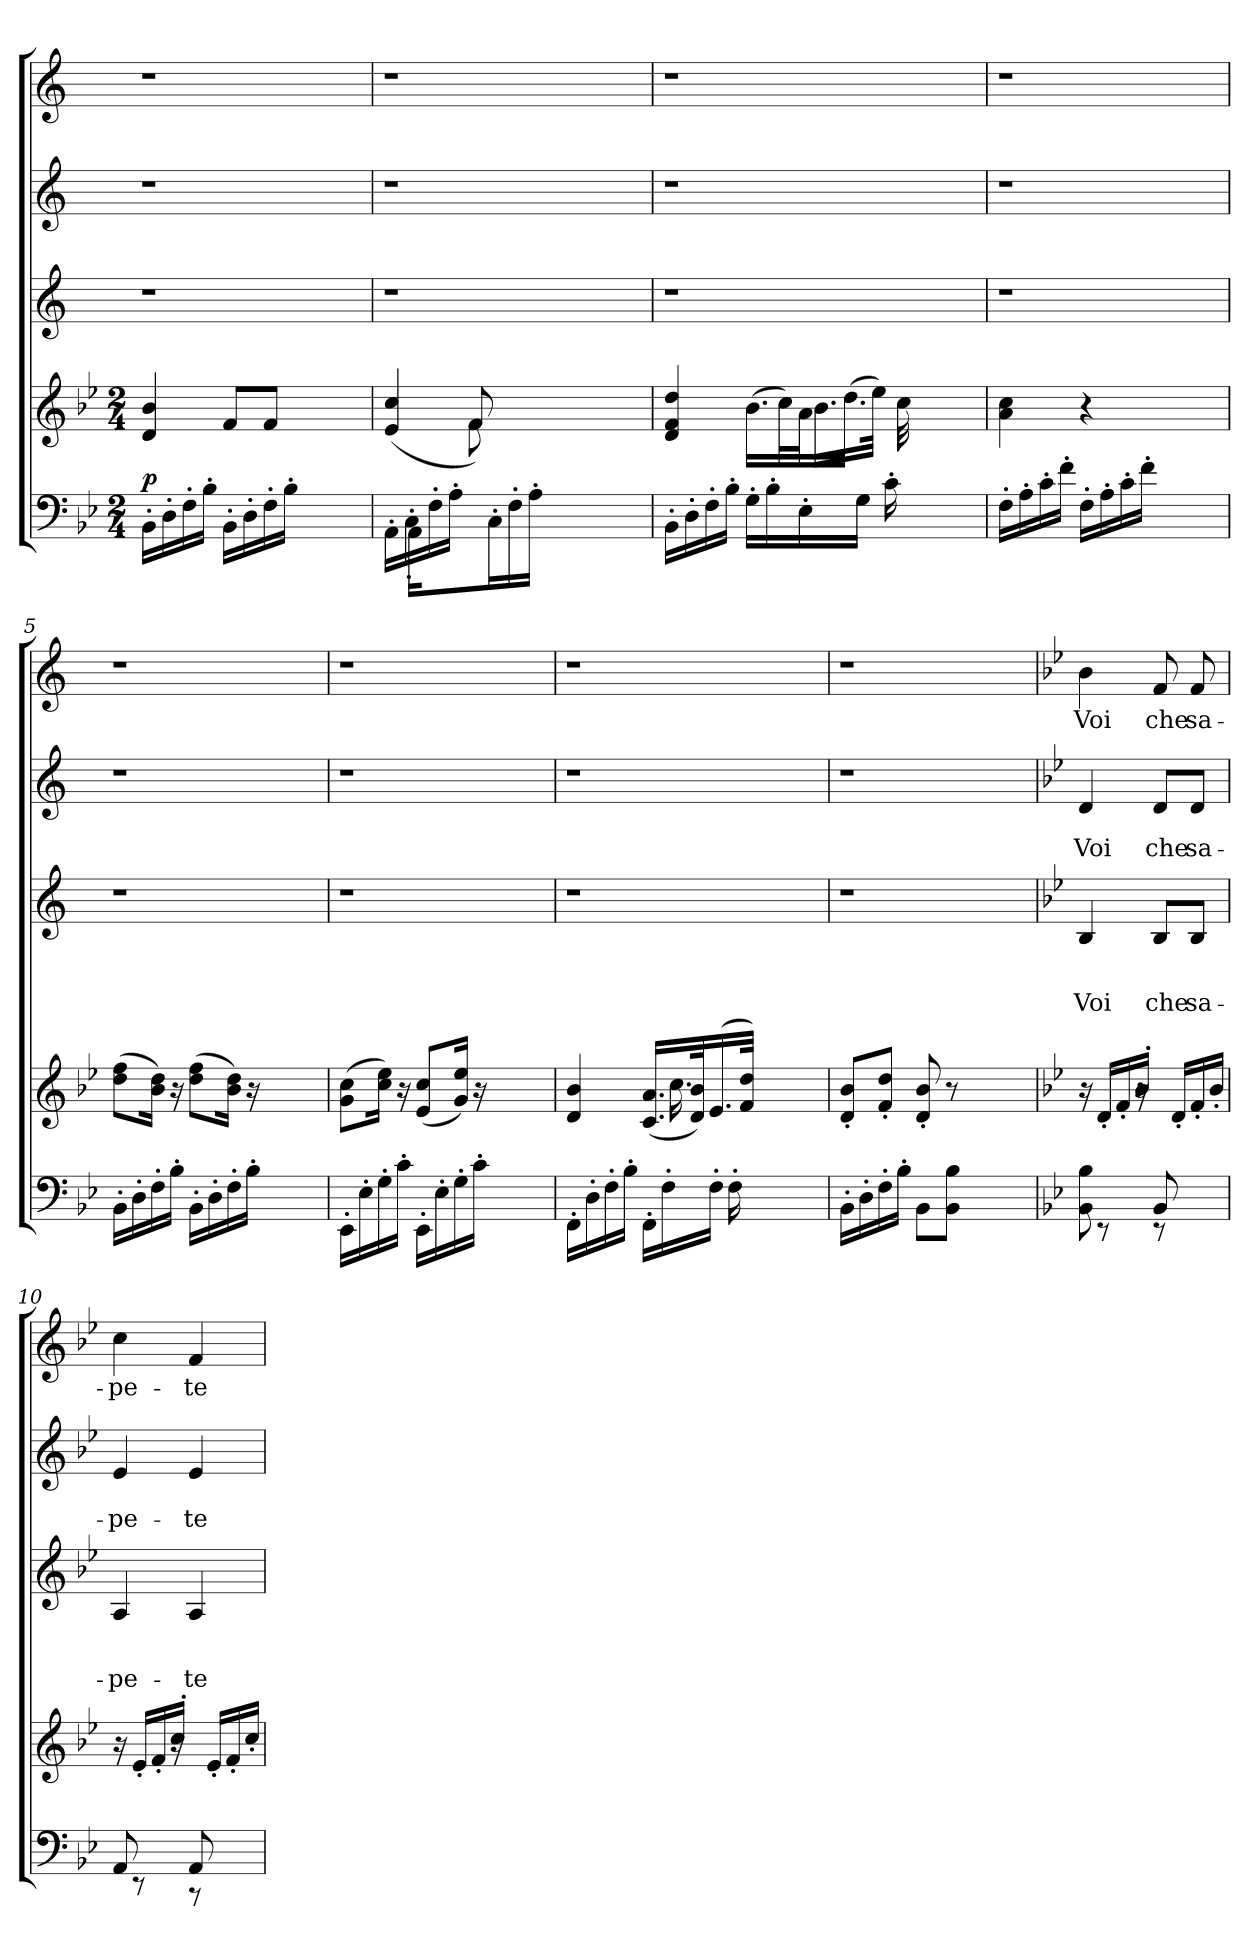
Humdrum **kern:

**kern	**dynam	**kern	**kern	**text	**text	**text	**kern	**text	**text	**kern	**text
*part5	*part5	*part4	*part3	*part3	*part3	*part3	*part2	*part2	*part2	*part1	*part1
*staff5	*staff5	*staff4	*staff3	*staff3	*staff3	*staff3	*staff2	*staff2	*staff2	*staff1	*staff1
*clefF4	*	*clefG2	*clefG2	*	*	*	*clefG2	*	*	*clefG2	*
*k[b-e-]	*	*k[b-e-]	*k[]	*	*	*	*k[]	*	*	*k[]	*
*B-:	*	*B-:	*C:	*	*	*	*C:	*	*	*C:	*
*M2/4	*	*M2/4	*	*	*	*	*	*	*	*	*
=1	=1	=1	=1	=1	=1	=1	=1	=1	=1	=1	=1
!	!LO:DY:a	!	!	!	!	!	!	!	!	!	!
16BB-'>\LL	p	4d/ 4b-/	1r	.	.	.	1r	.	.	1r	.
16D'>\	.	.	.	.	.	.	.	.	.	.	.
16F'>\	.	.	.	.	.	.	.	.	.	.	.
16B-'>\JJ	.	.	.	.	.	.	.	.	.	.	.
16BB-'>\LL	.	8f/L	.	.	.	.	.	.	.	.	.
16D'>\	.	.	.	.	.	.	.	.	.	.	.
16F'>\	.	8f/J	.	.	.	.	.	.	.	.	.
16B-'>\JJ	.	.	.	.	.	.	.	.	.	.	.
2ryy	.	2ryy	.	.	.	.	.	.	.	.	.
=2	=2	=2	=2	=2	=2	=2	=2	=2	=2	=2	=2
*^	*	*^	*	*	*	*	*	*	*	*	*
16AA'<\LL	16ryy	.	(<4e-/ 4cc/	4ryy	1r	.	.	.	1r	.	.	1r	.
16C'<\	16AA'<\LL	.	.	.	.	.	.	.	.	.	.	.	.
16F'<\	8.ryy	.	.	.	.	.	.	.	.	.	.	.	.
16A'<\JJ	.	.	.	.	.	.	.	.	.	.	.	.	.
2ryy	.	.	8f/)	8f\	.	.	.	.	.	.	.	.	.
.	16C'<\	.	.	.	.	.	.	.	.	.	.	.	.
.	16F'<\	.	2ryy	2ryy	.	.	.	.	.	.	.	.	.
.	16A'<\JJ	.	.	.	.	.	.	.	.	.	.	.	.
.	2ryy	.	.	.	.	.	.	.	.	.	.	.	.
4ryy	.	.	.	.	.	.	.	.	.	.	.	.	.
.	.	.	8ryy	8ryy	.	.	.	.	.	.	.	.	.
=3	=3	=3	=3	=3	=3	=3	=3	=3	=3	=3	=3	=3	=3
16BB-'<\LL	2ryy	.	4d/ 4f/ 4dd/	4.ryy	1r	.	.	.	1r	.	.	1r	.
16D'<\	.	.	.	.	.	.	.	.	.	.	.	.	.
16F'<\	.	.	.	.	.	.	.	.	.	.	.	.	.
16B-'<\JJ	.	.	.	.	.	.	.	.	.	.	.	.	.
16G'<\LL	.	.	(>16.b-\LL	.	.	.	.	.	.	.	.	.	.
16B-'<\	.	.	.	.	.	.	.	.	.	.	.	.	.
.	.	.	32cc\L)	.	.	.	.	.	.	.	.	.	.
16E-'<\	.	.	32a\J	16.b-\LL	.	.	.	.	.	.	.	.	.
.	.	.	(>16.dd\JJ	.	.	.	.	.	.	.	.	.	.
16G\JJ	.	.	.	.	.	.	.	.	.	.	.	.	.
.	.	.	.	32ee-\JJk)	.	.	.	.	.	.	.	.	.
4..ryy	16c'<\	.	4..ryy	32ryy	.	.	.	.	.	.	.	.	.
.	.	.	.	32cc\	.	.	.	.	.	.	.	.	.
.	4..ryy	.	.	4..ryy	.	.	.	.	.	.	.	.	.
16ryy	.	.	16ryy	.	.	.	.	.	.	.	.	.	.
*v	*v	*	*	*	*	*	*	*	*	*	*	*	*
*	*	*v	*v	*	*	*	*	*	*	*	*	*
=4	=4	=4	=4	=4	=4	=4	=4	=4	=4	=4	=4
16F'>\LL	.	4a\ 4cc\	1r	.	.	.	1r	.	.	1r	.
16A'>\	.	.	.	.	.	.	.	.	.	.	.
16c'>\	.	.	.	.	.	.	.	.	.	.	.
16f'>\JJ	.	.	.	.	.	.	.	.	.	.	.
16F'>\LL	.	4r	.	.	.	.	.	.	.	.	.
16A'>\	.	.	.	.	.	.	.	.	.	.	.
16c'>\	.	.	.	.	.	.	.	.	.	.	.
16f'>\JJ	.	.	.	.	.	.	.	.	.	.	.
2ryy	.	2ryy	.	.	.	.	.	.	.	.	.
!!LO:LB:g=z
=5	=5	=5	=5	=5	=5	=5	=5	=5	=5	=5	=5
16BB-'>\LL	.	(>8dd\ 8ff\L	1r	.	.	.	1r	.	.	1r	.
16D'>\	.	.	.	.	.	.	.	.	.	.	.
16F'>\	.	16b-\ 16dd\Jk)	.	.	.	.	.	.	.	.	.
16B-'>\JJ	.	16ra	.	.	.	.	.	.	.	.	.
16BB-'>\LL	.	(>8dd\ 8ff\L	.	.	.	.	.	.	.	.	.
16D'>\	.	.	.	.	.	.	.	.	.	.	.
16F'>\	.	16b-\ 16dd\Jk)	.	.	.	.	.	.	.	.	.
16B-'>\JJ	.	16ra	.	.	.	.	.	.	.	.	.
2ryy	.	2ryy	.	.	.	.	.	.	.	.	.
=6	=6	=6	=6	=6	=6	=6	=6	=6	=6	=6	=6
16EE-'>\LL	.	(>8g\ 8cc\L	1r	.	.	.	1r	.	.	1r	.
16E-'>\	.	.	.	.	.	.	.	.	.	.	.
16G'>\	.	16cc\ 16ee-\Jk)	.	.	.	.	.	.	.	.	.
16c'>\JJ	.	16ra	.	.	.	.	.	.	.	.	.
16EE-'>\LL	.	(<8e-/ 8cc/L	.	.	.	.	.	.	.	.	.
16E-'>\	.	.	.	.	.	.	.	.	.	.	.
16G'>\	.	16g/ 16ee-/Jk)	.	.	.	.	.	.	.	.	.
16c'>\JJ	.	16ra	.	.	.	.	.	.	.	.	.
2ryy	.	2ryy	.	.	.	.	.	.	.	.	.
=7	=7	=7	=7	=7	=7	=7	=7	=7	=7	=7	=7
*^	*	*^	*	*	*	*	*	*	*	*	*
16FF'<\LL	4..ryy	.	4d/ 4b-/	4ryy	1r	.	.	.	1r	.	.	1r	.
16D'<\	.	.	.	.	.	.	.	.	.	.	.	.	.
16F'<\	.	.	.	.	.	.	.	.	.	.	.	.	.
16B-'<\JJ	.	.	.	.	.	.	.	.	.	.	.	.	.
16FF'<\LL	.	.	(<16.c/ 16.a/LL	16.ryy	.	.	.	.	.	.	.	.	.
16F'<\	.	.	.	.	.	.	.	.	.	.	.	.	.
.	.	.	32d/ 32b-/k)	16.cc\	.	.	.	.	.	.	.	.	.
16F'<\JJ	.	.	(<16.e-/	.	.	.	.	.	.	.	.	.	.
2ryy	16F'<\	.	.	2ryy	.	.	.	.	.	.	.	.	.
.	.	.	32f/ 32dd/JJk)	.	.	.	.	.	.	.	.	.	.
.	2ryy	.	2ryy	.	.	.	.	.	.	.	.	.	.
16ryy	.	.	.	16ryy	.	.	.	.	.	.	.	.	.
*v	*v	*	*	*	*	*	*	*	*	*	*	*	*
*	*	*v	*v	*	*	*	*	*	*	*	*	*
=8	=8	=8	=8	=8	=8	=8	=8	=8	=8	=8	=8
16BB-'>\LL	.	8d/'< 8b-/'<L	1r	.	.	.	1r	.	.	1r	.
16D'>\	.	.	.	.	.	.	.	.	.	.	.
16F'>\	.	8f/'< 8dd/'<J	.	.	.	.	.	.	.	.	.
16B-'>\JJ	.	.	.	.	.	.	.	.	.	.	.
8BB-\L	.	8d/'< 8b-/'<	.	.	.	.	.	.	.	.	.
8BB-\ 8B-\J	.	8r	.	.	.	.	.	.	.	.	.
2ryy	.	2ryy	.	.	.	.	.	.	.	.	.
!!LO:LB:g=z
=9	=9	=9	=9	=9	=9	=9	=9	=9	=9	=9	=9
*	*	*	*k[b-e-]	*	*	*	*k[b-e-]	*	*	*k[b-e-]	*
*	*	*	*B-:	*	*	*	*B-:	*	*	*B-:	*
*^	*	*^	*	*	*	*	*	*	*	*	*
*	*^	*	*	*	*	*	*	*	*	*	*	*	*
!	!	!	!	!	!	!	!	!	!LO:LY:b	!	!	!LO:LY:b	!	!LO:LY:b
8BB-\ 8B-\	16ryy	4ryy	.	16ra	8.ryy	4B-/	.	.	Voi	4d/	.	Voi	4b-\	Voi
.	8rEE	.	.	16d'>/LL	.	.	.	.	.	.	.	.	.	.
8ryy	.	.	.	16f'>/	.	.	.	.	.	.	.	.	.	.
.	16ryy	.	.	16b-'>/JJ	16ra	.	.	.	.	.	.	.	.	.
!	!	!	!	!	!	!	!	!	!LO:LY:b	!	!	!LO:LY:b	!	!LO:LY:b
4ryy	8BB-/	8r	.	4ryy	16ryy	8B-/L	.	.	che	8d/L	.	che	8f/	che
.	.	.	.	.	16d'>/LL	.	.	.	.	.	.	.	.	.
!	!	!	!	!	!	!	!	!	!LO:LY:b	!	!	!LO:LY:b	!	!LO:LY:b
.	8ryy	8ryy	.	.	16f'>/	8B-/J	.	.	sa-	8d/J	.	sa-	8f/	sa-
.	.	.	.	.	16b-'>/JJ	.	.	.	.	.	.	.	.	.
=10	=10	=10	=10	=10	=10	=10	=10	=10	=10	=10	=10	=10	=10	=10
!	!	!	!	!	!	!	!	!	!LO:LY:b	!	!	!LO:LY:b	!	!LO:LY:b
8AA/	16ryy	4ryy	.	16ra	8.ryy	4A/	.	.	-pe-	4e-/	.	-pe-	4cc\	-pe-
.	8rEE	.	.	16e-'>/LL	.	.	.	.	.	.	.	.	.	.
8ryy	.	.	.	16f'>/	.	.	.	.	.	.	.	.	.	.
.	16ryy	.	.	16cc'>/JJ	16ra	.	.	.	.	.	.	.	.	.
!	!	!	!	!	!	!	!	!	!LO:LY:b	!	!	!LO:LY:b	!	!LO:LY:b
4ryy	8AA/	8r	.	4ryy	16ryy	4A/	.	.	-te	4e-/	.	-te	4f/	-te
.	.	.	.	.	16e-'>/LL	.	.	.	.	.	.	.	.	.
.	8ryy	8ryy	.	.	16f'>/	.	.	.	.	.	.	.	.	.
.	.	.	.	.	16cc'>/JJ	.	.	.	.	.	.	.	.	.
*v	*v	*v	*	*	*	*	*	*	*	*	*	*	*	*
*	*	*v	*v	*	*	*	*	*	*	*	*	*
=	=	=	=	=	=	=	=	=	=	=	=
*-	*-	*-	*-	*-	*-	*-	*-	*-	*-	*-	*-
